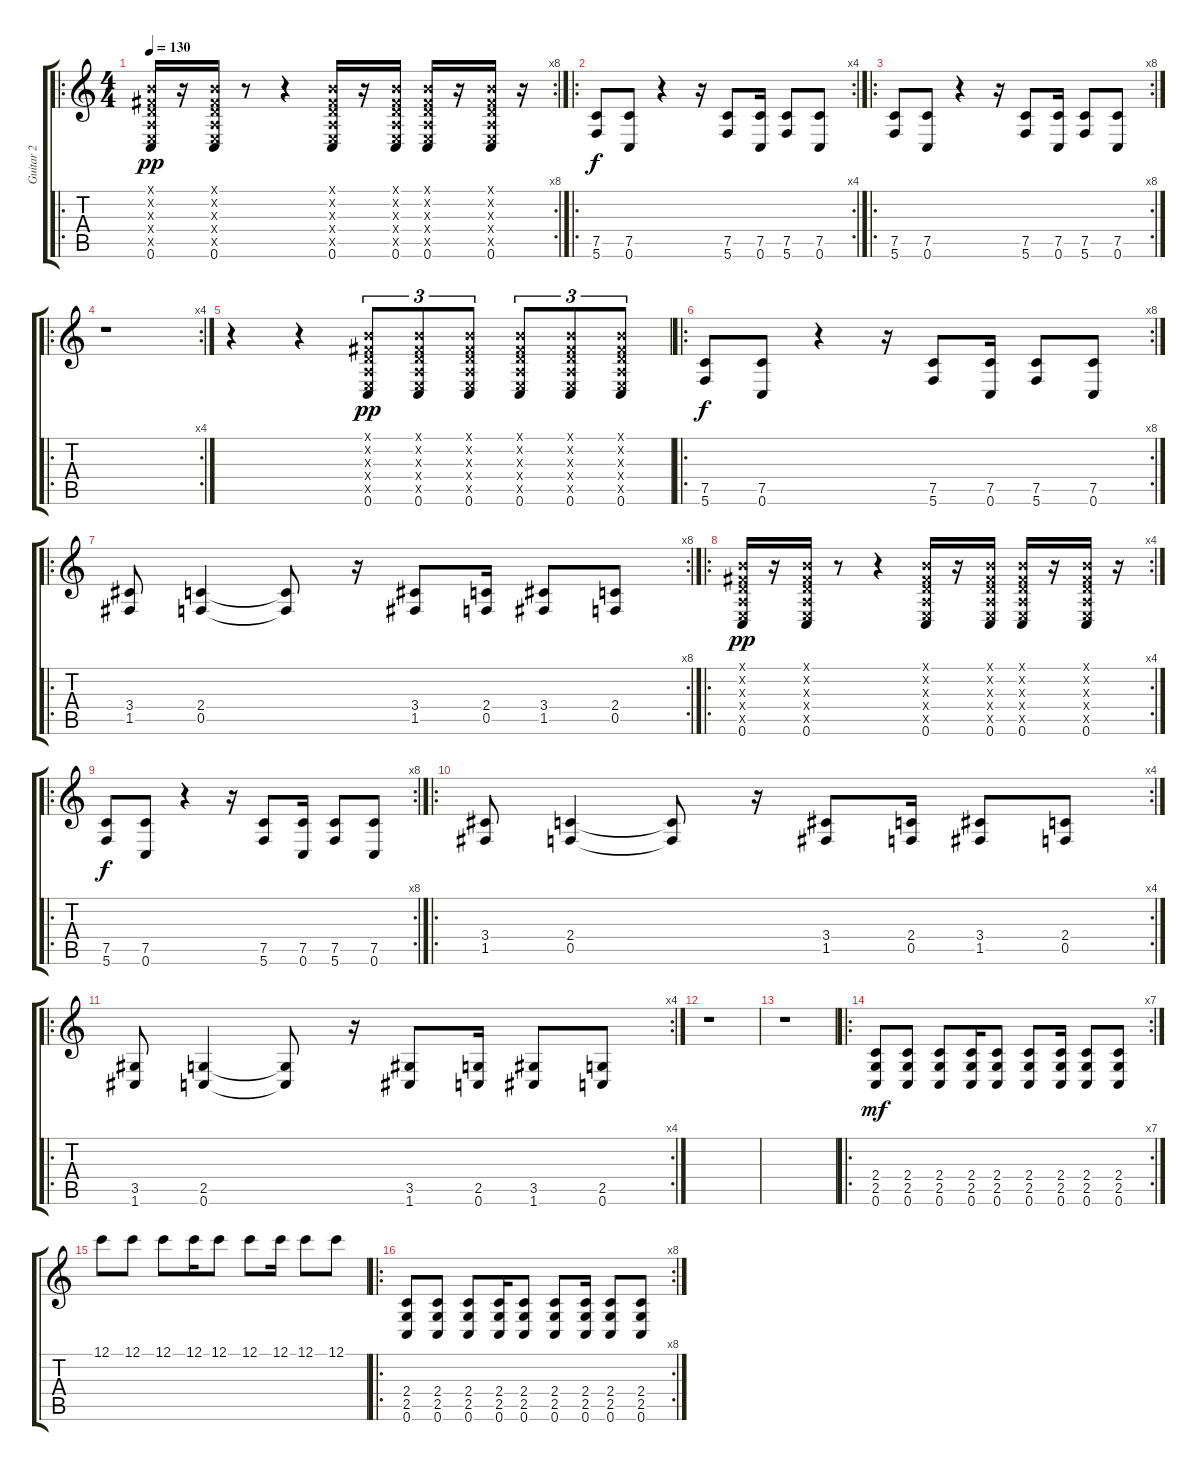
\track ("Guitar 2" "Guitar 2") {instrument overdrivenguitar}
\staff {score tabs}
\tuning (C4 G3 Eb3 Bb2 F2 C2) {hide}
\ro
\rc 8
\ts (4 4)
\tempo 130
\clef g2
\ks c
(-1.1{x} -1.2{x} -1.3{x} -1.4{x} -1.5{x} 0.6).16{dy pp volume 16 instrument overdrivenguitar} r.16 (-1.1{x} -1.2{x} -1.3{x} -1.4{x} -1.5{x} 0.6).16 r.8 r.4 (-1.1{x} -1.2{x} -1.3{x} -1.4{x} -1.5{x} 0.6).16 r.16 (-1.1{x} -1.2{x} -1.3{x} -1.4{x} -1.5{x} 0.6).16 (-1.1{x} -1.2{x} -1.3{x} -1.4{x} -1.5{x} 0.6).16 r.16 (-1.1{x} -1.2{x} -1.3{x} -1.4{x} -1.5{x} 0.6).16 r.16 |
\ro
\rc 4
(7.5 5.6).8{dy f volume 13} (7.5 0.6).8 r.4 r.16 (7.5 5.6).8 (7.5 0.6).16 (7.5 5.6).8 (7.5 0.6).8 |
\ro
\rc 8
(7.5 5.6).8 (7.5 0.6).8 r.4 r.16 (7.5 5.6).8 (7.5 0.6).16 (7.5 5.6).8 (7.5 0.6).8 |
\ro
\rc 4
r.1 |
r.4{volume 16} r.4 (-1.1{x} -1.2{x} -1.3{x} -1.4{x} -1.5{x} 0.6).8{tu (3 2) dy pp} (-1.1{x} -1.2{x} -1.3{x} -1.4{x} -1.5{x} 0.6).8{tu (3 2)} (-1.1{x} -1.2{x} -1.3{x} -1.4{x} -1.5{x} 0.6).8{tu (3 2)} (-1.1{x} -1.2{x} -1.3{x} -1.4{x} -1.5{x} 0.6).8{tu (3 2)} (-1.1{x} -1.2{x} -1.3{x} -1.4{x} -1.5{x} 0.6).8{tu (3 2)} (-1.1{x} -1.2{x} -1.3{x} -1.4{x} -1.5{x} 0.6).8{tu (3 2)} |
\ro
\rc 8
(7.5 5.6).8{dy f volume 13} (7.5 0.6).8 r.4 r.16 (7.5 5.6).8 (7.5 0.6).16 (7.5 5.6).8 (7.5 0.6).8 |
\ro
\rc 8
(3.4 1.5).8 (2.4 0.5).4 (2.4{t} 0.5{t}).8 r.16 (3.4 1.5).8 (2.4 0.5).16 (3.4 1.5).8 (2.4 0.5).8 |
\ro
\rc 4
(-1.1{x} -1.2{x} -1.3{x} -1.4{x} -1.5{x} 0.6).16{dy pp volume 16} r.16 (-1.1{x} -1.2{x} -1.3{x} -1.4{x} -1.5{x} 0.6).16 r.8 r.4 (-1.1{x} -1.2{x} -1.3{x} -1.4{x} -1.5{x} 0.6).16 r.16 (-1.1{x} -1.2{x} -1.3{x} -1.4{x} -1.5{x} 0.6).16 (-1.1{x} -1.2{x} -1.3{x} -1.4{x} -1.5{x} 0.6).16 r.16 (-1.1{x} -1.2{x} -1.3{x} -1.4{x} -1.5{x} 0.6).16 r.16 |
\ro
\rc 8
(7.5 5.6).8{dy f volume 13} (7.5 0.6).8 r.4 r.16 (7.5 5.6).8 (7.5 0.6).16 (7.5 5.6).8 (7.5 0.6).8 |
\ro
\rc 4
(3.4 1.5).8 (2.4 0.5).4 (2.4{t} 0.5{t}).8 r.16 (3.4 1.5).8 (2.4 0.5).16 (3.4 1.5).8 (2.4 0.5).8 |
\ro
\rc 4
(3.5 1.6).8 (2.5 0.6).4 (2.5{t} 0.6{t}).8 r.16 (3.5 1.6).8 (2.5 0.6).16 (3.5 1.6).8 (2.5 0.6).8 |
r.1 |
r.1 |
\ro
\rc 7
(2.4 2.5 0.6).8{dy mf volume 13} (2.4 2.5 0.6).8 (2.4 2.5 0.6).8 (2.4 2.5 0.6).16 (2.4 2.5 0.6).8 (2.4 2.5 0.6).8 (2.4 2.5 0.6).16 (2.4 2.5 0.6).8 (2.4 2.5 0.6).8 |
12.1.8{volume 16} 12.1.8 12.1.8 12.1.16 12.1.8 12.1.8 12.1.16 12.1.8 12.1.8 |
\ro
\rc 8
(2.4 2.5 0.6).8{volume 13} (2.4 2.5 0.6).8 (2.4 2.5 0.6).8 (2.4 2.5 0.6).16 (2.4 2.5 0.6).8 (2.4 2.5 0.6).8 (2.4 2.5 0.6).16 (2.4 2.5 0.6).8 (2.4 2.5 0.6).8
